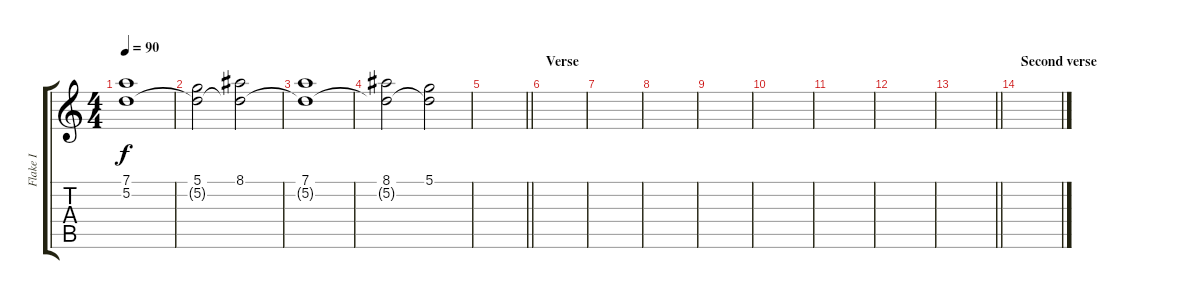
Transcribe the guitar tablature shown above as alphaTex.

\track ("Flake I" "Flake I") {instrument stringensemble1}
\staff {score tabs}
\tuning (D5 A4 F4 C4 G3 C3) {hide}
\ts (4 4)
\tempo 90
\clef g2
\ks c
(7.1 5.2).1{dy f} |
(5.1 5.2{t}).2 (8.1 5.2{t}).2 |
(7.1 5.2{t}).1 |
(8.1 5.2{t}).2 (5.1 5.2{t}).2 |
\barLineRight lightlight
|
\section ("" "Verse")
|
|
|
|
|
|
|
\barLineRight lightlight
|
\section ("" "Second verse")
